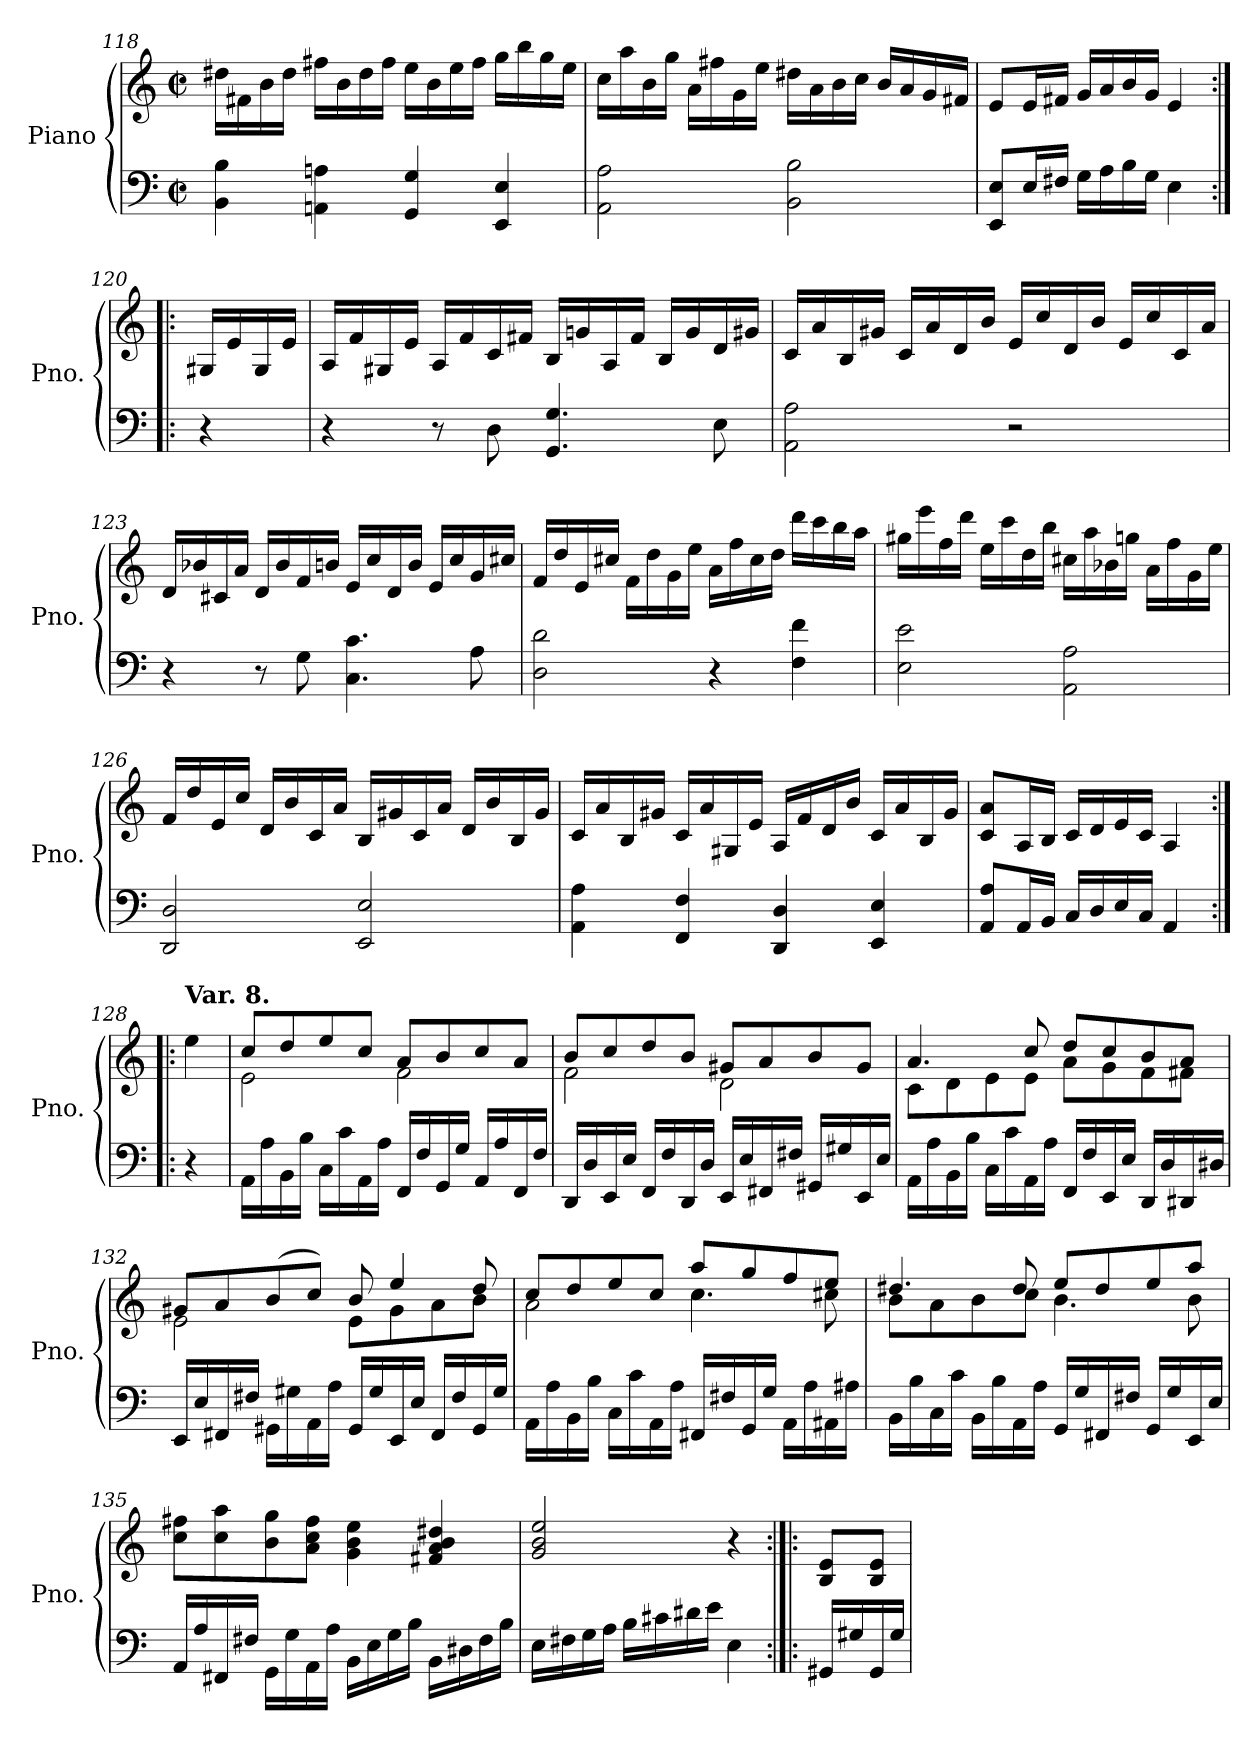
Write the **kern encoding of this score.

**kern	**kern
*part1	*part1
*staff2	*staff1
*I"Piano	*
*I'Pno.	*
!!LO:LB:g=z
*clefF4	*clefG2
*k[]	*k[]
*C:	*C:
*M2/2	*M2/2
*met(c|)	*met(c|)
=118	=118
4BB\ 4B\	16dd#X\LL
.	16f#X\
.	16b\
.	16dd#\JJ
4AAn\ 4An\	16ff#X\LL
.	16b\
.	16dd#\
.	16ff#\JJ
4GG/ 4G/	16ee\LL
.	16b\
.	16ee\
.	16ff#\JJ
4EE/ 4E/	16gg\LL
.	16bb\
.	16gg\
.	16ee\JJ
=119	=119
2AA\ 2A\	16cc\LL
.	16aa\
.	16b\
.	16gg\JJ
.	16a\LL
.	16ff#X\
.	16g\
.	16ee\JJ
2BB\ 2B\	16dd#X\LL
.	16a\
.	16b\
.	16cc\JJ
.	16b/LL
.	16a/
.	16g/
.	16f#X/JJ
=120	=120
8EE/ 8E/L	8e/L
16E/L	16e/L
16F#X/JJ	16f#X/JJ
16G\LL	16g/LL
16A\	16a/
16B\	16b/
16G\JJ	16g/JJ
4E\	4e/
!!LO:LB:g=z
=120X15:|!|:	=120X15:|!|:
4r	16G#X/LL
.	16e/
.	16G#/
.	16e/JJ
!!LO:LB:g=z
=121	=121
4r	16A/LL
.	16f/
.	16G#X/
.	16e/JJ
8r	16A/LL
.	16f/
8D\	16c/
.	16f#X/JJ
4.GG/ 4.G/	16B/LL
.	16gn/
.	16A/
.	16f#/JJ
.	16B/LL
.	16g/
8E\	16d/
.	16g#X/JJ
=122	=122
2AA\ 2A\	16c/LL
.	16a/
.	16B/
.	16g#X/JJ
.	16c/LL
.	16a/
.	16d/
.	16b/JJ
2r	16e/LL
.	16cc/
.	16d/
.	16b/JJ
.	16e/LL
.	16cc/
.	16c/
.	16a/JJ
!!LO:PB:g=z
=123	=123
4r	16d/LL
.	16b-X/
.	16c#X/
.	16a/JJ
8r	16d/LL
.	16b-/
8G\	16f/
.	16bn/JJ
4.C\ 4.c\	16e/LL
.	16cc/
.	16d/
.	16b/JJ
.	16e/LL
.	16cc/
8A\	16g/
.	16cc#X/JJ
!!LO:LB:g=z
=124	=124
2D\ 2d\	16f/LL
.	16dd/
.	16e/
.	16cc#X/JJ
.	16f\LL
.	16dd\
.	16g\
.	16ee\JJ
4r	16a\LL
.	16ff\
.	16cc#\
.	16dd\JJ
4F\ 4f\	16ddd\LL
.	16ccc\
.	16bb\
.	16aa\JJ
=125	=125
2E\ 2e\	16gg#X\LL
.	16eee\
.	16ff\
.	16ddd\JJ
.	16ee\LL
.	16ccc\
.	16dd\
.	16bb\JJ
2AA\ 2A\	16cc#X\LL
.	16aa\
.	16b-X\
.	16ggn\JJ
.	16a\LL
.	16ff\
.	16g\
.	16ee\JJ
!!LO:LB:g=z
=126	=126
2DD/ 2D/	16f/LL
.	16dd/
.	16e/
.	16cc/JJ
.	16d/LL
.	16b/
.	16c/
.	16a/JJ
2EE/ 2E/	16B/LL
.	16g#X/
.	16c/
.	16a/JJ
.	16d/LL
.	16b/
.	16B/
.	16g#/JJ
!!LO:LB:g=z
=127	=127
4AA\ 4A\	16c/LL
.	16a/
.	16B/
.	16g#X/JJ
4FF/ 4F/	16c/LL
.	16a/
.	16G#X/
.	16e/JJ
4DD/ 4D/	16A/LL
.	16f/
.	16d/
.	16b/JJ
4EE/ 4E/	16c/LL
.	16a/
.	16B/
.	16g#/JJ
=128	=128
8AA/ 8A/L	8c/ 8a/L
16AA/L	16A/L
16BB/JJ	16B/JJ
16C/LL	16c/LL
16D/	16d/
16E/	16e/
16C/JJ	16c/JJ
4AA/	4A/
=128X16:|!|:	=128X16:|!|:
!	!LO:TX:a:B:t=Var. 8.
4r	4ee\
=129	=129
*	*^
16AA\LL	8cc/L	2e\
16A\	.	.
16BB\	8dd/	.
16B\JJ	.	.
16C\LL	8ee/	.
16c\	.	.
16AA\	8cc/J	.
16A\JJ	.	.
16FF/LL	8a/L	2f\
16F/	.	.
16GG/	8b/	.
16G/JJ	.	.
16AA/LL	8cc/	.
16A/	.	.
16FF/	8a/J	.
16F/JJ	.	.
!!LO:LB:g=z	!!
=130	=130	=130
16DD/LL	8b/L	2f\
16D/	.	.
16EE/	8cc/	.
16E/JJ	.	.
16FF/LL	8dd/	.
16F/	.	.
16DD/	8b/J	.
16D/JJ	.	.
16EE/LL	8g#X/L	2d\
16E/	.	.
16FF#X/	8a/	.
16F#X/JJ	.	.
16GG#X/LL	8b/	.
16G#X/	.	.
16EE/	8g#/J	.
16E/JJ	.	.
=131	=131	=131
16AA\LL	4.a/	8c\L
16A\	.	.
16BB\	.	8d\
16B\JJ	.	.
16C\LL	.	8e\
16c\	.	.
16AA\	8cc/	8e\J
16A\JJ	.	.
16FF/LL	8dd/L	8a\L
16F/	.	.
16EE/	8cc/	8g\
16E/JJ	.	.
16DD/LL	8b/	8f\
16D/	.	.
16DD#X/	8a/J	8f#X\J
16D#X/JJ	.	.
!!LO:LB:g=z	!!
=132	=132	=132
16EE/LL	8g#X/L	2e\
16E/	.	.
16FF#X/	8a/	.
16F#X/JJ	.	.
16GG#X\LL	(8b/	.
16G#X\	.	.
16AA\	8cc/J)	.
16A\JJ	.	.
16GG#/LL	8b/	8e\L
16G#/	.	.
16EE/	4ee/	8g#\
16E/JJ	.	.
16FF#/LL	.	8a\
16F#/	.	.
16GG#/	8dd/	8b\J
16G#/JJ	.	.
=133	=133	=133
16AA\LL	8cc/L	2a\
16A\	.	.
16BB\	8dd/	.
16B\JJ	.	.
16C\LL	8ee/	.
16c\	.	.
16AA\	8cc/J	.
16A\JJ	.	.
16FF#X/LL	8aa/L	4.cc\
16F#X/	.	.
16GG/	8gg/	.
16G/JJ	.	.
16AA\LL	8ff/	.
16A\	.	.
16AA#X\	8ee/J	8cc#X\
16A#X\JJ	.	.
!!LO:PB:g=z	!!
=134	=134	=134
16BB\LL	4.dd#X/	8b\L
16B\	.	.
16C\	.	8a\
16c\JJ	.	.
16BB\LL	.	8b\
16B\	.	.
16AA\	8dd#/	8cc\J
16A\JJ	.	.
16GG/LL	8ee/L	4.b\
16G/	.	.
16FF#X/	8dd#/	.
16F#X/JJ	.	.
16GG/LL	8ee/	.
16G/	.	.
16EE/	8aa/J	8b\
16E/JJ	.	.
*	*v	*v
=135	=135
16AA/LL	8cc\ 8ff#X\L
16A/	.
16FF#X/	8cc\ 8aa\
16F#X/JJ	.
16GG\LL	8b\ 8gg\
16G\	.
16AA\	8a\ 8cc\ 8ff#\J
16A\JJ	.
16BB\LL	4g\ 4b\ 4ee\
16E\	.
16G\	.
16B\JJ	.
16BB\LL	4f#X/ 4a/ 4b/ 4dd#X/
16D#X\	.
16F#\	.
16B\JJ	.
=136	=136
16E\LL	2g/ 2b/ 2ee/
16F#X\	.
16G\	.
16A\JJ	.
16B\LL	.
16c#X\	.
16d#X\	.
16e\JJ	.
4E\	4r
!!LO:LB:g=z
=136X17:|!|:	=136X17:|!|:
16GG#X/LL	8B/ 8e/L
16G#X/	.
16GG#/	8B/ 8e/J
16G#/JJ	.
=	=
*-	*-
